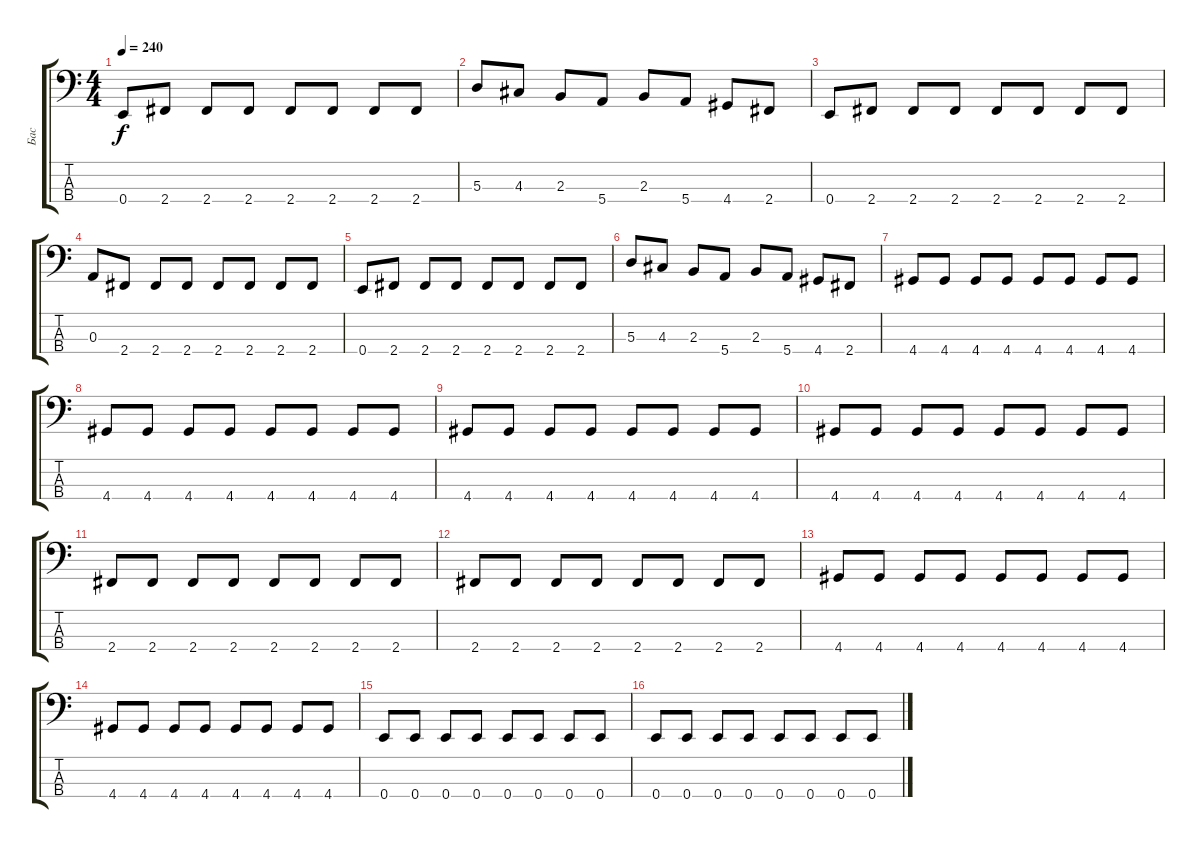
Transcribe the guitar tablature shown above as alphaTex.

\track ("Бас" "Бас") {instrument electricbassfinger}
\staff {score tabs}
\tuning (G2 D2 A1 E1) {hide}
\ts (4 4)
\tempo 240
\clef f4
\ks c
0.4.8{dy f} 2.4.8 2.4.8 2.4.8 2.4.8 2.4.8 2.4.8 2.4.8 |
5.3.8 4.3.8 2.3.8 5.4.8 2.3.8 5.4.8 4.4.8 2.4.8 |
0.4.8 2.4.8 2.4.8 2.4.8 2.4.8 2.4.8 2.4.8 2.4.8 |
0.3.8 2.4.8 2.4.8 2.4.8 2.4.8 2.4.8 2.4.8 2.4.8 |
0.4.8 2.4.8 2.4.8 2.4.8 2.4.8 2.4.8 2.4.8 2.4.8 |
5.3.8 4.3.8 2.3.8 5.4.8 2.3.8 5.4.8 4.4.8 2.4.8 |
4.4.8 4.4.8 4.4.8 4.4.8 4.4.8 4.4.8 4.4.8 4.4.8 |
4.4.8 4.4.8 4.4.8 4.4.8 4.4.8 4.4.8 4.4.8 4.4.8 |
4.4.8 4.4.8 4.4.8 4.4.8 4.4.8 4.4.8 4.4.8 4.4.8 |
4.4.8 4.4.8 4.4.8 4.4.8 4.4.8 4.4.8 4.4.8 4.4.8 |
2.4.8 2.4.8 2.4.8 2.4.8 2.4.8 2.4.8 2.4.8 2.4.8 |
2.4.8 2.4.8 2.4.8 2.4.8 2.4.8 2.4.8 2.4.8 2.4.8 |
4.4.8 4.4.8 4.4.8 4.4.8 4.4.8 4.4.8 4.4.8 4.4.8 |
4.4.8 4.4.8 4.4.8 4.4.8 4.4.8 4.4.8 4.4.8 4.4.8 |
0.4.8 0.4.8 0.4.8 0.4.8 0.4.8 0.4.8 0.4.8 0.4.8 |
0.4.8 0.4.8 0.4.8 0.4.8 0.4.8 0.4.8 0.4.8 0.4.8
